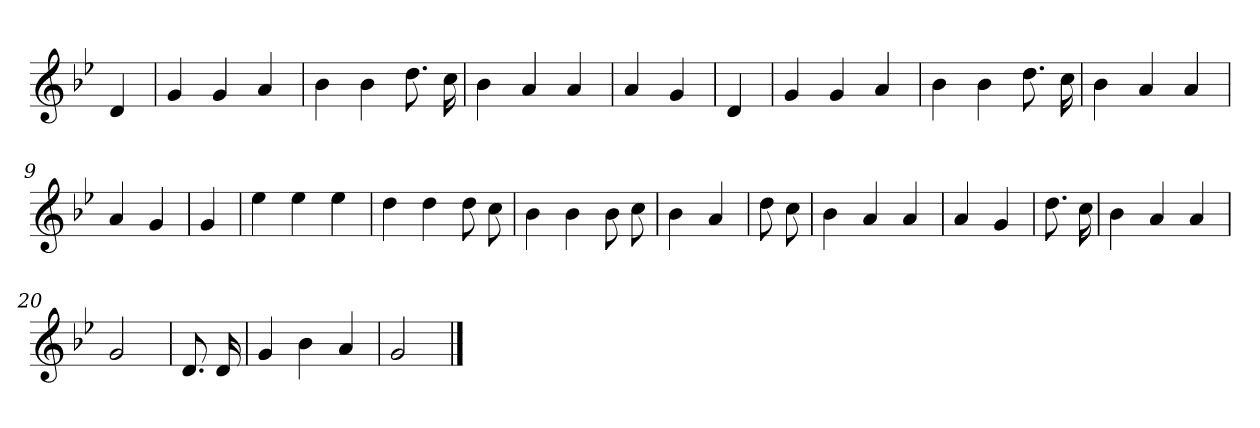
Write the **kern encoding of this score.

**kern
*part1
*staff1
*clefG2
*k[b-e-]
*g:
=
4d
=1
4g
4g
4a
=2
4b-
4b-
8.dd
16cc
=3
4b-
4a
4a
=4
4a
4g
=5
4d
=6
4g
4g
4a
=7
4b-
4b-
8.dd
16cc
=8
4b-
4a
4a
=9
4a
4g
=10
4g
=11
4ee-
4ee-
4ee-
=12
4dd
4dd
8dd
8cc
=13
4b-
4b-
8b-
8cc
=14
4b-
4a
=15
8dd
8cc
=16
4b-
4a
4a
=17
4a
4g
=18
8.dd
16cc
=19
4b-
4a
4a
=20
2g
=21
8.d
16d
=22
4g
4b-
4a
=23
2g
==
*-
